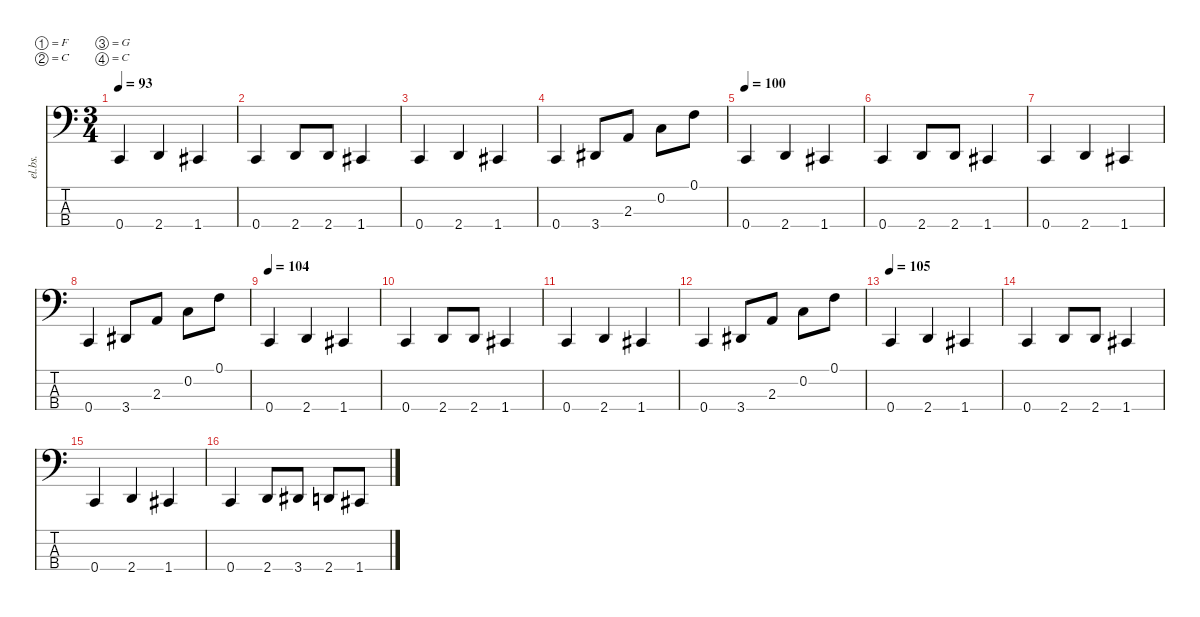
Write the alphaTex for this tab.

\hideDynamics
\bracketExtendMode nobrackets
\track ("E.Bass" "el.bs.") {instrument electricbassfinger}
\staff {score tabs}
\tuning (F2 C2 G1 C1)
\ts (3 4)
\tempo 93
\clef f4
\ks c
0.4.4{dy mf beam Up} 2.4.4{beam Up} 1.4{acc #}.4{beam Up} |
0.4.4{beam Up} 2.4.8{beam Up} 2.4.8{beam Up} 1.4{acc #}.4{beam Up} |
0.4.4{beam Up} 2.4.4{beam Up} 1.4{acc #}.4{beam Up} |
0.4.4{beam Up} 3.4{acc #}.8{beam Up} 2.3.8{beam Up} 0.2.8{beam Down} 0.1.8{beam Down} |
\tempo 100
0.4.4{beam Up} 2.4.4{beam Up} 1.4{acc #}.4{beam Up} |
0.4.4{beam Up} 2.4.8{beam Up} 2.4.8{beam Up} 1.4{acc #}.4{beam Up} |
0.4.4{beam Up} 2.4.4{beam Up} 1.4{acc #}.4{beam Up} |
0.4.4{beam Up} 3.4{acc #}.8{beam Up} 2.3.8{beam Up} 0.2.8{beam Down} 0.1.8{beam Down} |
\tempo 104
0.4.4{beam Up} 2.4.4{beam Up} 1.4{acc #}.4{beam Up} |
0.4.4{beam Up} 2.4.8{beam Up} 2.4.8{beam Up} 1.4{acc #}.4{beam Up} |
0.4.4{beam Up} 2.4.4{beam Up} 1.4{acc #}.4{beam Up} |
0.4.4{beam Up} 3.4{acc #}.8{beam Up} 2.3.8{beam Up} 0.2.8{beam Down} 0.1.8{beam Down} |
\tempo 105
0.4.4{beam Up} 2.4.4{beam Up} 1.4{acc #}.4{beam Up} |
0.4.4{beam Up} 2.4.8{beam Up} 2.4.8{beam Up} 1.4{acc #}.4{beam Up} |
0.4.4{beam Up} 2.4.4{beam Up} 1.4{acc #}.4{beam Up} |
0.4.4{beam Up} 2.4.8{beam Up} 3.4{acc #}.8{beam Up} 2.4.8{beam Up} 1.4{acc #}.8{beam Up}
